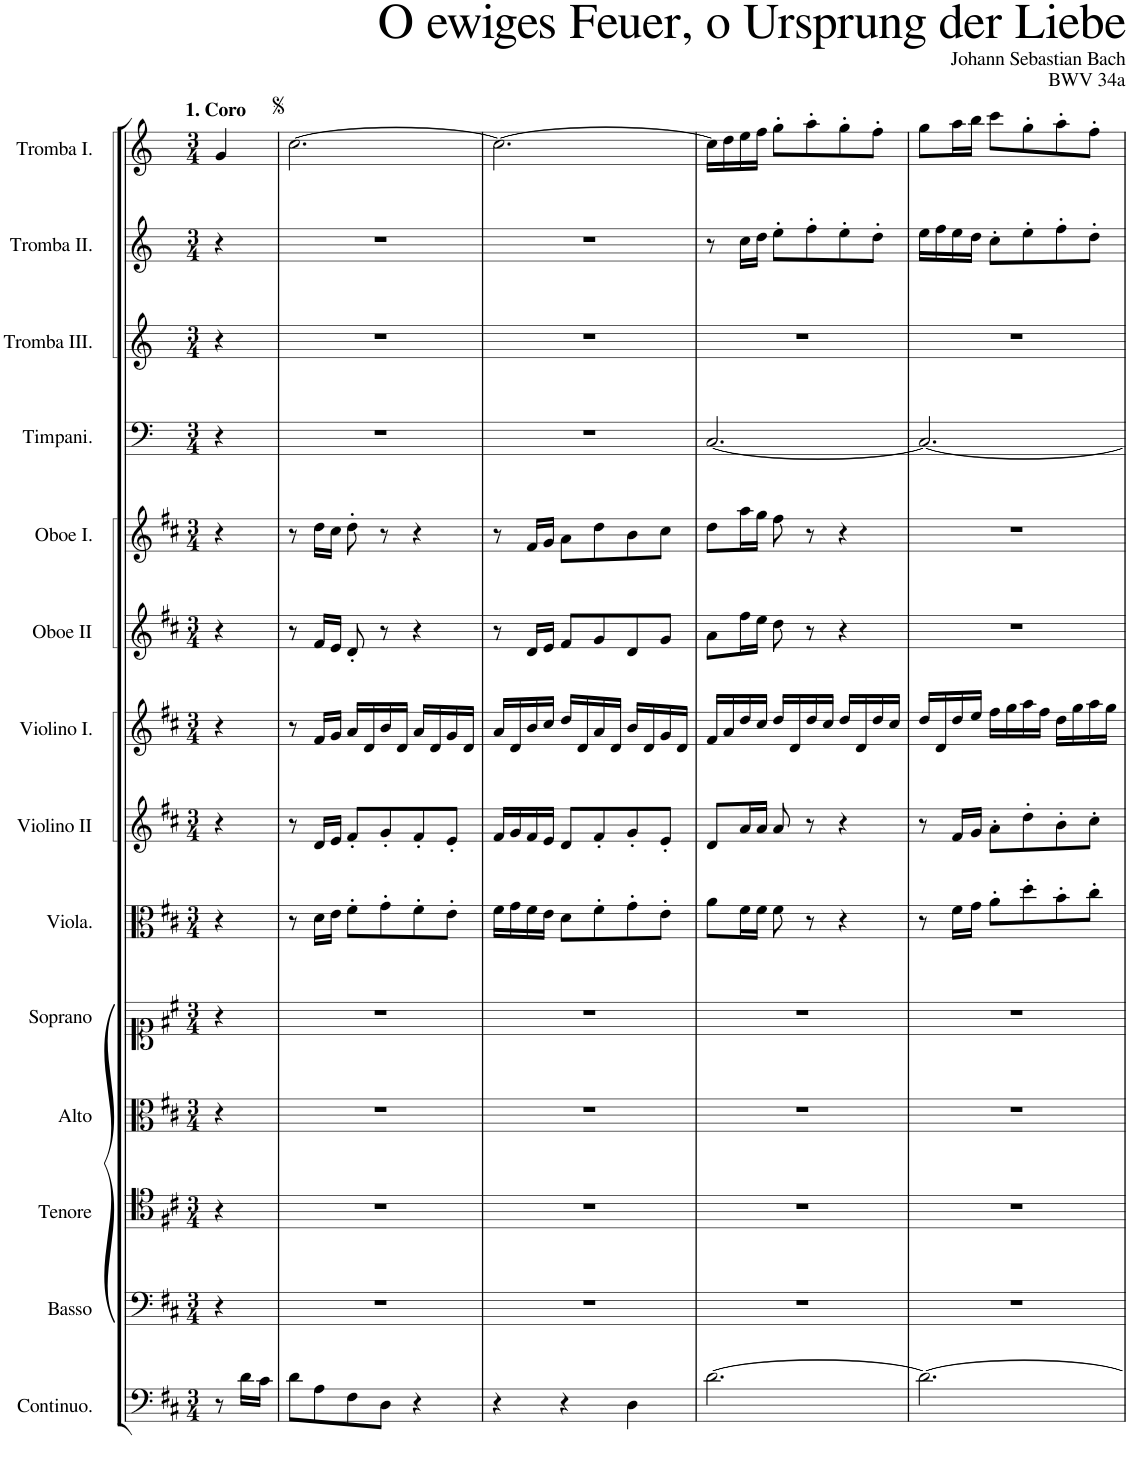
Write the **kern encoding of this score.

**kern	**kern	**kern	**kern	**kern	**kern	**kern	**kern	**kern	**kern	**kern	**kern	**kern	**kern
*part14	*part13	*part12	*part11	*part10	*part9	*part8	*part7	*part6	*part5	*part4	*part3	*part2	*part1
*staff14	*staff13	*staff12	*staff11	*staff10	*staff9	*staff8	*staff7	*staff6	*staff5	*staff4	*staff3	*staff2	*staff1
*I"Continuo.	*I"Basso	*I"Tenore	*I"Alto	*I"Soprano	*I"Viola.	*I"Violino II	*I"Violino I.	*I"Oboe II	*I"Oboe I.	*I"Timpani.	*I"Tromba III.	*I"Tromba II.	*I"Tromba I.
*	*	*	*	*	*I'Vla	*	*I'Vln	*I'Ob	*I'Ob	*I'Timp	*	*	*
*clefF4	*clefF4	*clefC4	*clefC3	*clefC1	*clefC3	*clefG2	*clefG2	*clefG2	*clefG2	*clefF4	*clefG2	*clefG2	*clefG2
*	*	*	*	*	*	*	*	*	*	*Trd-1c-2	*Trd-1c-2	*Trd-1c-2	*Trd-1c-2
*k[f#c#]	*k[f#c#]	*k[f#c#]	*k[f#c#]	*k[f#c#]	*k[f#c#]	*k[f#c#]	*k[f#c#]	*k[f#c#]	*k[f#c#]	*k[]	*k[]	*k[]	*k[]
*M3/4	*M3/4	*M3/4	*M3/4	*M3/4	*M3/4	*M3/4	*M3/4	*M3/4	*M3/4	*M3/4	*M3/4	*M3/4	*M3/4
=1	=1	=1	=1	=1	=1	=1	=1	=1	=1	=1	=1	=1	=1
!	!	!	!	!	!	!	!	!	!	!	!	!	!LO:TX:a:B:t=1. Coro
8r	4r	4r	4r	4r	4r	4r	4r	4r	4r	4r	4r	4r	4g/
16d\LL	.	.	.	.	.	.	.	.	.	.	.	.	.
16c#\JJ	.	.	.	.	.	.	.	.	.	.	.	.	.
=2	=2	=2	=2	=2	=2	=2	=2	=2	=2	=2	=2	=2	=2
8d\L	2.r	2.r	2.r	2.r	8r	8r	8r	8r	8r	2.r	2.r	2.r	[2.cc\
8A\	.	.	.	.	16d\LL	16d/LL	16f#/LL	16f#/LL	16dd\LL	.	.	.	.
.	.	.	.	.	16e\JJ	16e/JJ	16g/JJ	16e/JJ	16cc#\JJ	.	.	.	.
8F#\	.	.	.	.	8f#'\L	8f#'/L	16a/LL	8d'/	8dd'\	.	.	.	.
.	.	.	.	.	.	.	16d/	.	.	.	.	.	.
8D\J	.	.	.	.	8g'\	8g'/	16b/	8r	8r	.	.	.	.
.	.	.	.	.	.	.	16d/JJ	.	.	.	.	.	.
4r	.	.	.	.	8f#'\	8f#'/	16a/LL	4r	4r	.	.	.	.
.	.	.	.	.	.	.	16d/	.	.	.	.	.	.
.	.	.	.	.	8e'\J	8e'/J	16g/	.	.	.	.	.	.
.	.	.	.	.	.	.	16d/JJ	.	.	.	.	.	.
=3	=3	=3	=3	=3	=3	=3	=3	=3	=3	=3	=3	=3	=3
4r	2.r	2.r	2.r	2.r	16f#\LL	16f#/LL	16a/LL	8r	8r	2.r	2.r	2.r	2.cc\_
.	.	.	.	.	16g\	16g/	16d/	.	.	.	.	.	.
.	.	.	.	.	16f#\	16f#/	16b/	16d/LL	16f#/LL	.	.	.	.
.	.	.	.	.	16e\JJ	16e/JJ	16cc#/JJ	16e/JJ	16g/JJ	.	.	.	.
4r	.	.	.	.	8d\L	8d/L	16dd/LL	8f#/L	8a\L	.	.	.	.
.	.	.	.	.	.	.	16d/	.	.	.	.	.	.
.	.	.	.	.	8f#'\	8f#'/	16a/	8g/	8dd\	.	.	.	.
.	.	.	.	.	.	.	16d/JJ	.	.	.	.	.	.
4D\	.	.	.	.	8g'\	8g'/	16b/LL	8d/	8b\	.	.	.	.
.	.	.	.	.	.	.	16d/	.	.	.	.	.	.
.	.	.	.	.	8e'\J	8e'/J	16g/	8g/J	8cc#\J	.	.	.	.
.	.	.	.	.	.	.	16d/JJ	.	.	.	.	.	.
=4	=4	=4	=4	=4	=4	=4	=4	=4	=4	=4	=4	=4	=4
[2.d\	2.r	2.r	2.r	2.r	8a\L	8d/L	16f#/LL	8a\L	8dd\L	[2.C/	2.r	8r	16cc\LL]
.	.	.	.	.	.	.	16a/	.	.	.	.	.	16dd\
.	.	.	.	.	16f#\L	16a/L	16dd/	16ff#\L	16aa\L	.	.	16cc\LL	16ee\
.	.	.	.	.	16f#\JJ	16a/JJ	16cc#/JJ	16ee\JJ	16gg\JJ	.	.	16dd\JJ	16ff\JJ
.	.	.	.	.	8f#\	8a/	16dd/LL	8dd\	8ff#\	.	.	8ee'\L	8gg'\L
.	.	.	.	.	.	.	16d/	.	.	.	.	.	.
.	.	.	.	.	8r	8r	16dd/	8r	8r	.	.	8ff'\	8aa'\
.	.	.	.	.	.	.	16cc#/JJ	.	.	.	.	.	.
.	.	.	.	.	4r	4r	16dd/LL	4r	4r	.	.	8ee'\	8gg'\
.	.	.	.	.	.	.	16d/	.	.	.	.	.	.
.	.	.	.	.	.	.	16dd/	.	.	.	.	8dd'\J	8ff'\J
.	.	.	.	.	.	.	16cc#/JJ	.	.	.	.	.	.
=5	=5	=5	=5	=5	=5	=5	=5	=5	=5	=5	=5	=5	=5
2.d\_	2.r	2.r	2.r	2.r	8r	8r	16dd/LL	2.r	2.r	2.C/_	2.r	16ee\LL	8gg\L
.	.	.	.	.	.	.	16d/	.	.	.	.	16ff\	.
.	.	.	.	.	16f#\LL	16f#/LL	16dd/	.	.	.	.	16ee\	16aa\L
.	.	.	.	.	16g\JJ	16g/JJ	16ee/JJ	.	.	.	.	16dd\JJ	16bb\JJ
.	.	.	.	.	8a'\L	8a'\L	16ff#\LL	.	.	.	.	8cc'\L	8ccc\L
.	.	.	.	.	.	.	16gg\	.	.	.	.	.	.
.	.	.	.	.	8dd'\	8dd'\	16aa\	.	.	.	.	8ee'\	8gg'\
.	.	.	.	.	.	.	16ff#\JJ	.	.	.	.	.	.
.	.	.	.	.	8b'\	8b'\	16dd\LL	.	.	.	.	8ff'\	8aa'\
.	.	.	.	.	.	.	16gg\	.	.	.	.	.	.
.	.	.	.	.	8cc#'\J	8cc#'\J	16aa\	.	.	.	.	8dd'\J	8ff'\J
.	.	.	.	.	.	.	16gg\JJ	.	.	.	.	.	.
=	=	=	=	=	=	=	=	=	=	=	=	=	=
*-	*-	*-	*-	*-	*-	*-	*-	*-	*-	*-	*-	*-	*-
